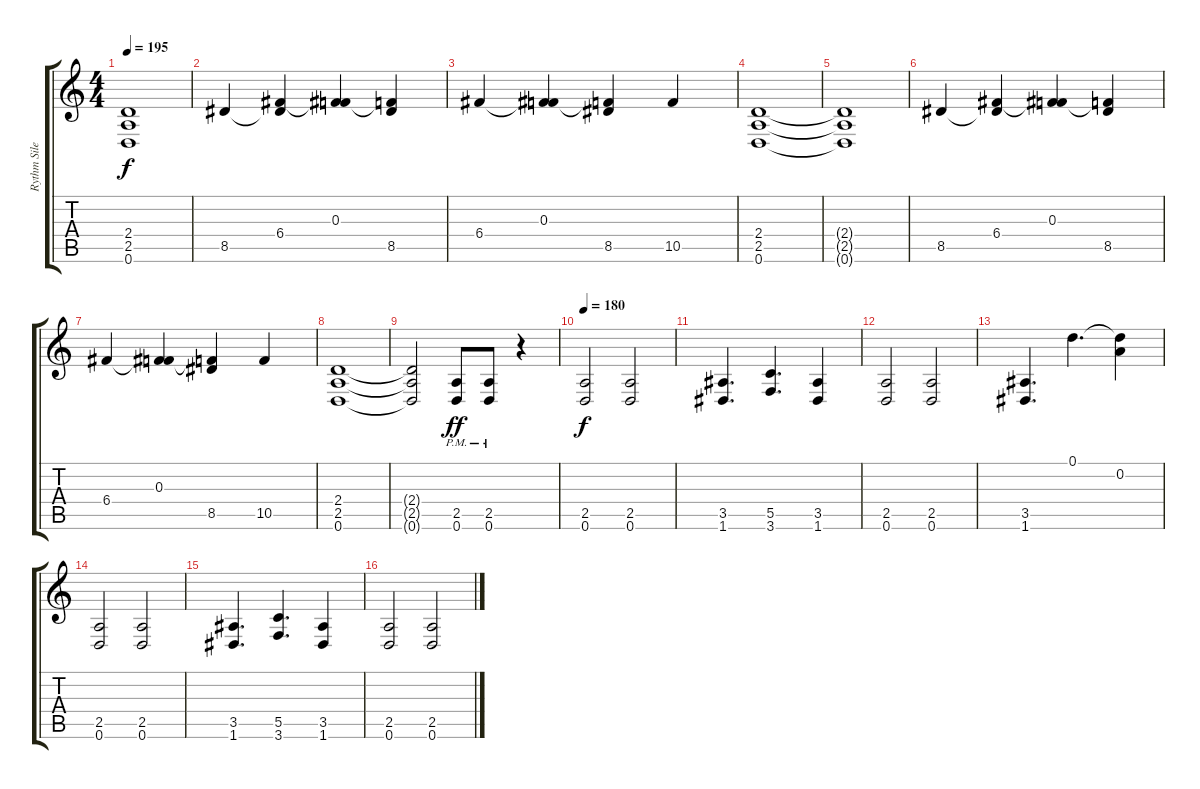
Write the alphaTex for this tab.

\track ("Rythm Silenoz" "Rythm Sile") {instrument distortionguitar}
\staff {score tabs}
\tuning (D4 A3 F3 C3 G2 D2) {hide}
\ts (4 4)
\tempo 195
\clef g2
\ks c
(2.4{t} 2.5{t} 0.6{t}).1{dy f} |
8.5.4 (6.4 8.5{t}).4 (0.3 6.4{t}).4 (0.3{t} 8.5).4 |
6.4.4 (0.3 6.4{t}).4 (0.3{t} 8.5).4 10.5.4 |
(2.4 2.5 0.6).1 |
(2.4{t} 2.5{t} 0.6{t}).1 |
8.5.4 (6.4 8.5{t}).4 (0.3 6.4{t}).4 (0.3{t} 8.5).4 |
6.4.4 (0.3 6.4{t}).4 (0.3{t} 8.5).4 10.5.4 |
(2.4 2.5 0.6).1 |
(2.4{t} 2.5{t} 0.6{t}).2 (2.5{pm} 0.6{pm}).8{dy ff} (2.5{pm} 0.6{pm}).8 r.4 |
\tempo 180
(2.5 0.6).2{dy f} (2.5 0.6).2 |
(3.5 1.6).4{d} (5.5 3.6).4{d} (3.5 1.6).4 |
(2.5 0.6).2 (2.5 0.6).2 |
(3.5 1.6).4{d} 0.1.4{d} (0.1{t} 0.2).4 |
(2.5 0.6).2 (2.5 0.6).2 |
(3.5 1.6).4{d} (5.5 3.6).4{d} (3.5 1.6).4 |
(2.5 0.6).2 (2.5 0.6).2
